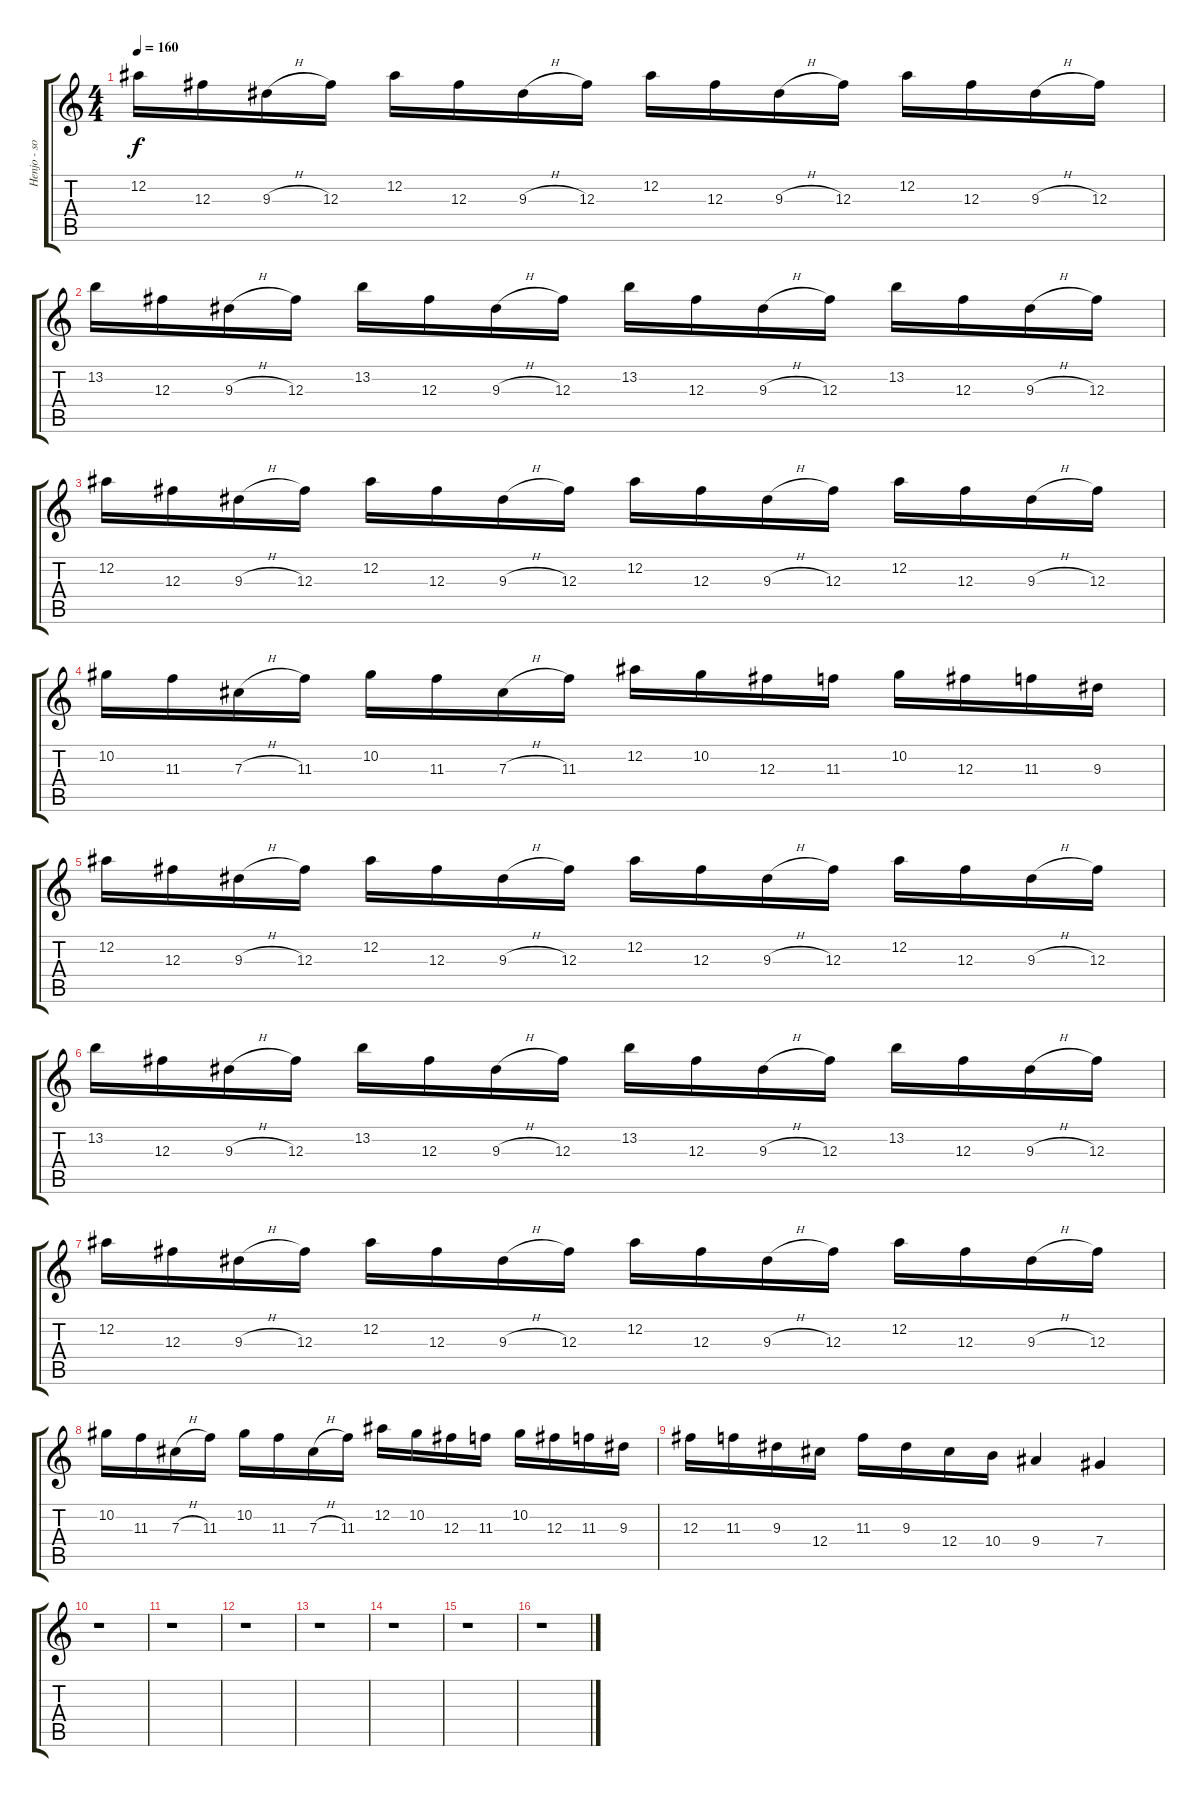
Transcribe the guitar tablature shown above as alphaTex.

\track ("Henjo - soli" "Henjo - so") {instrument distortionguitar}
\staff {score tabs}
\tuning (Eb4 Bb3 Gb3 Db3 Ab2 Eb2) {hide}
\ts (4 4)
\tempo 160
\clef g2
\ks c
12.2.16{dy f} 12.3.16 9.3{h}.16 12.3.16 12.2.16 12.3.16 9.3{h}.16 12.3.16 12.2.16 12.3.16 9.3{h}.16 12.3.16 12.2.16 12.3.16 9.3{h}.16 12.3.16 |
13.2.16 12.3.16 9.3{h}.16 12.3.16 13.2.16 12.3.16 9.3{h}.16 12.3.16 13.2.16 12.3.16 9.3{h}.16 12.3.16 13.2.16 12.3.16 9.3{h}.16 12.3.16 |
12.2.16 12.3.16 9.3{h}.16 12.3.16 12.2.16 12.3.16 9.3{h}.16 12.3.16 12.2.16 12.3.16 9.3{h}.16 12.3.16 12.2.16 12.3.16 9.3{h}.16 12.3.16 |
10.2.16 11.3.16 7.3{h}.16 11.3.16 10.2.16 11.3.16 7.3{h}.16 11.3.16 12.2.16 10.2.16 12.3.16 11.3.16 10.2.16 12.3.16 11.3.16 9.3.16 |
12.2.16 12.3.16 9.3{h}.16 12.3.16 12.2.16 12.3.16 9.3{h}.16 12.3.16 12.2.16 12.3.16 9.3{h}.16 12.3.16 12.2.16 12.3.16 9.3{h}.16 12.3.16 |
13.2.16 12.3.16 9.3{h}.16 12.3.16 13.2.16 12.3.16 9.3{h}.16 12.3.16 13.2.16 12.3.16 9.3{h}.16 12.3.16 13.2.16 12.3.16 9.3{h}.16 12.3.16 |
12.2.16 12.3.16 9.3{h}.16 12.3.16 12.2.16 12.3.16 9.3{h}.16 12.3.16 12.2.16 12.3.16 9.3{h}.16 12.3.16 12.2.16 12.3.16 9.3{h}.16 12.3.16 |
10.2.16 11.3.16 7.3{h}.16 11.3.16 10.2.16 11.3.16 7.3{h}.16 11.3.16 12.2.16 10.2.16 12.3.16 11.3.16 10.2.16 12.3.16 11.3.16 9.3.16 |
12.3.16 11.3.16 9.3.16 12.4.16 11.3.16 9.3.16 12.4.16 10.4.16 9.4.4 7.4.4 |
r.1 |
r.1 |
r.1 |
r.1 |
r.1 |
r.1 |
r.1
